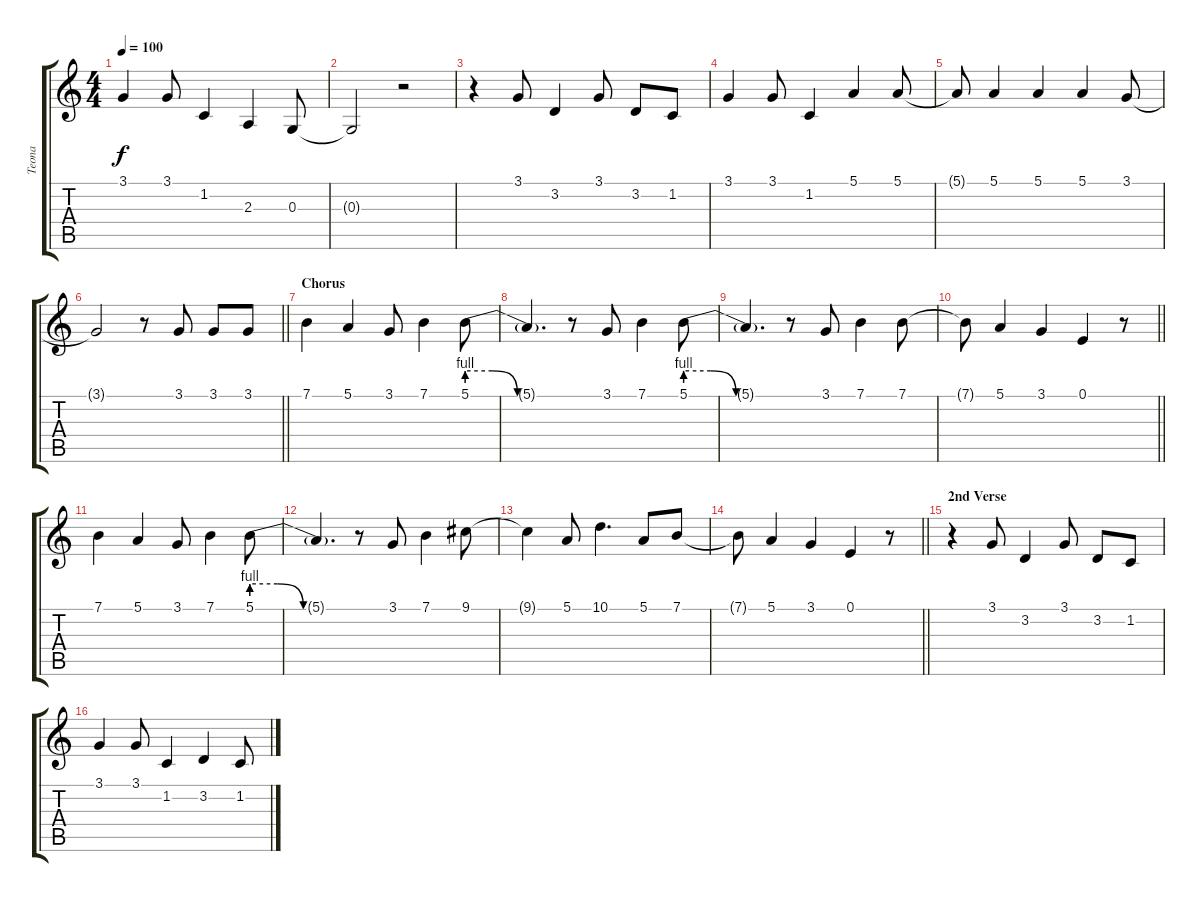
\track ("Teona" "Teona") {instrument tenorsax}
\staff {score tabs}
\tuning (E4 B3 G3 D3 A2 D2) {hide}
\ts (4 4)
\tempo 100
\clef g2
\ks c
3.1.4{dy f} 3.1.8 1.2.4 2.3.4 0.3.8 |
0.3{t}.2 r.2 |
r.4 3.1.8 3.2.4 3.1.8 3.2.8 1.2.8 |
3.1.4 3.1.8 1.2.4 5.1.4 5.1.8 |
5.1{t}.8 5.1.4 5.1.4 5.1.4 3.1.8 |
\barLineRight lightlight
3.1{t}.2 r.8 3.1.8 3.1.8 3.1.8 |
\section ("" "Chorus")
7.1.4 5.1.4 3.1.8 7.1.4 5.1{be (custom 0 4 15 4 30 0 60 0)}.8 |
5.1{t}.4{d} r.8 3.1.8 7.1.4 5.1{be (custom 0 4 15 4 30 0 60 0)}.8 |
5.1{t}.4{d} r.8 3.1.8 7.1.4 7.1.8 |
\barLineRight lightlight
7.1{t}.8 5.1.4 3.1.4 0.1.4 r.8 |
7.1.4 5.1.4 3.1.8 7.1.4 5.1{be (custom 0 4 15 4 30 0 60 0)}.8 |
5.1{t}.4{d} r.8 3.1.8 7.1.4 9.1.8 |
9.1{t}.4 5.1.8 10.1.4{d} 5.1.8 7.1.8 |
\barLineRight lightlight
7.1{t}.8 5.1.4 3.1.4 0.1.4 r.8 |
\section ("" "2nd Verse")
r.4 3.1.8 3.2.4 3.1.8 3.2.8 1.2.8 |
3.1.4 3.1.8 1.2.4 3.2.4 1.2.8
